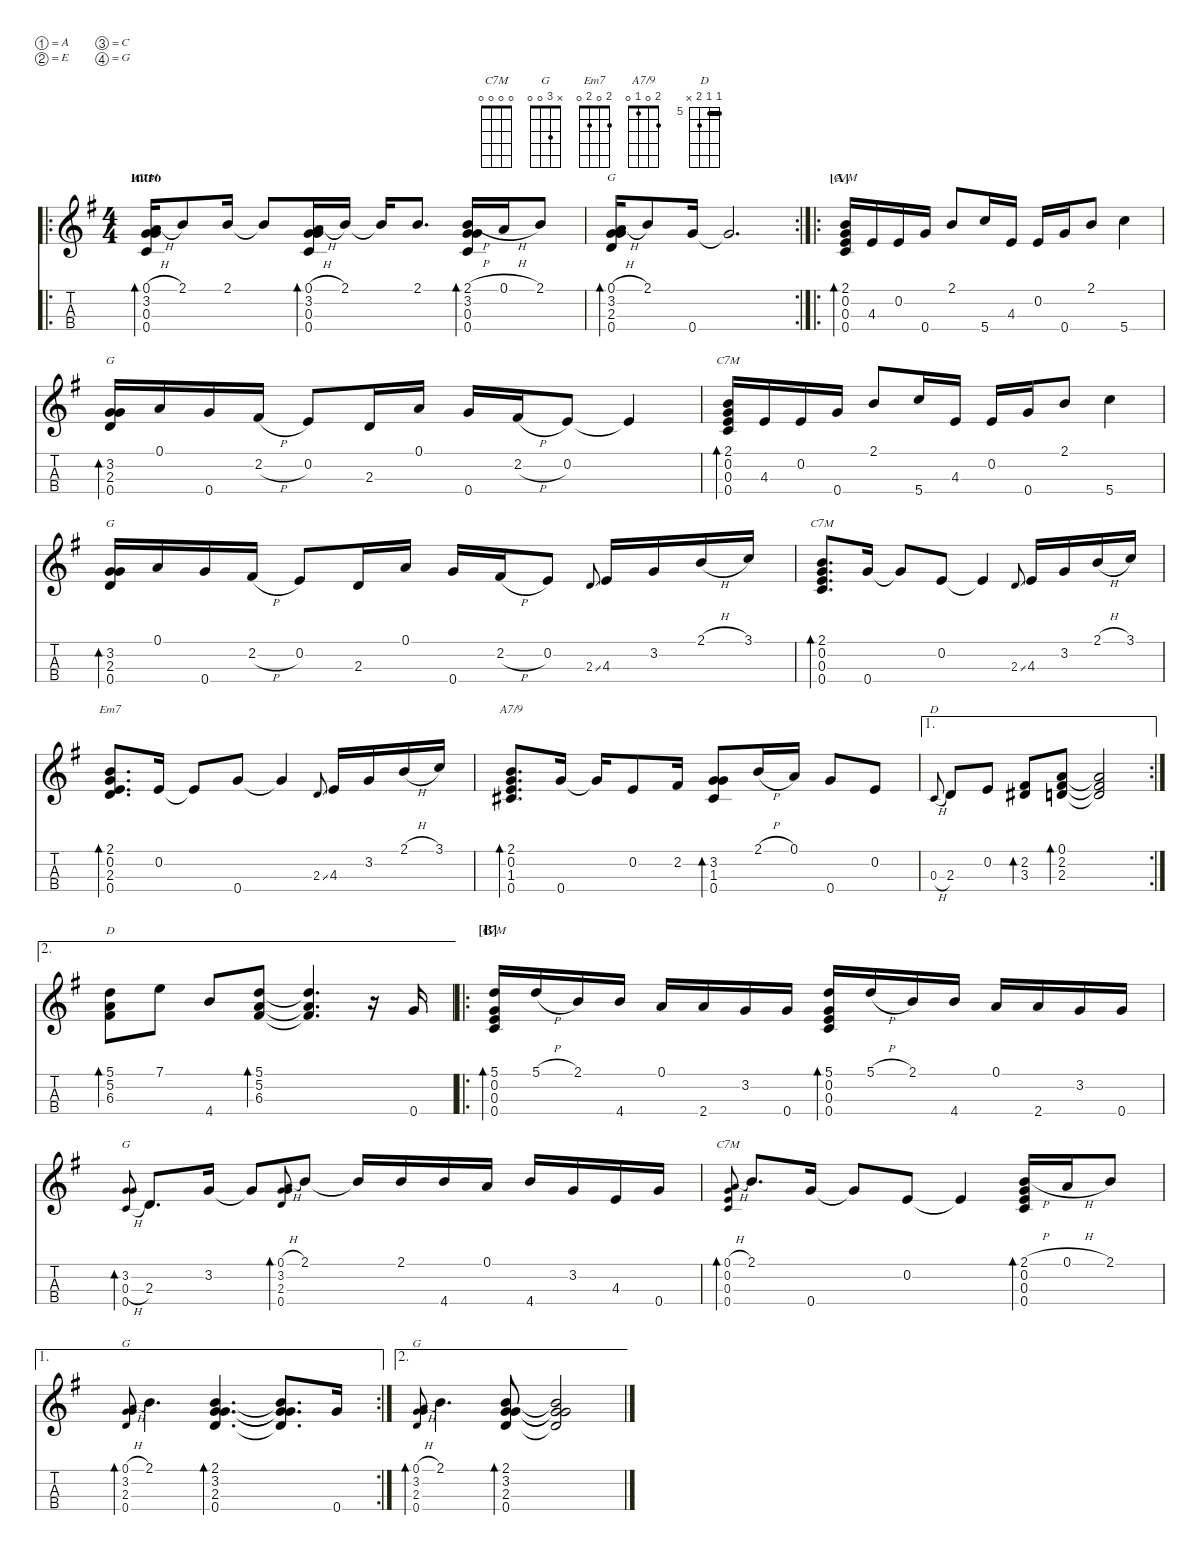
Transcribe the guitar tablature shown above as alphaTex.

\defaultSystemsLayout 4
\hideDynamics
\bracketExtendMode nobrackets
\otherSystemsTrackNameOrientation horizontal
\defaultBarNumberDisplay Hide
\track ("Ukulele" " ") {defaultSystemsLayout 4 instrument acousticguitarnylon}
\staff {score tabs}
\tuning (A4 E4 C4 G4)
\displaytranspose 0
\chord ("C7M" 0 3 0 0) {showfingering false}
\chord ("G" 0 3 2 0) {showfingering false}
\chord ("C7M" 2 0 0 0) {showfingering false}
\chord ("G" x 3 2 0) {showfingering false}
\chord ("Em7" 2 0 2 0) {showfingering false}
\chord ("A7/9" 2 0 1 0) {showfingering false}
\chord ("D" x x 0 x) {showfingering false}
\chord ("D" 5 5 6 x) {firstfret 5 showfingering false barre 5}
\chord ("C7M" 5 0 0 0) {showfingering false}
\chord ("G" x 3 0 0) {showfingering false}
\chord ("C7M" 0 0 0 0) {showfingering false}
\ro
\ts (4 4)
\section ("" "Intro")
\tempo (65 hide)
\clef g2
\scale
1.17963
\ks g
(0.4{acc forcenatural} 3.2{acc forcenatural} 0.3{acc forcenatural} 0.1{h acc forcenatural}).16{bd 30 ch "C7M" dy mf instrument acousticguitarnylon beam Up} 2.1{acc forcenatural}.8{beam Up} 2.1{acc forcenatural}.16{beam Up} 2.1{t acc forcenatural}.8{beam Up} (0.4{acc forcenatural} 3.2{acc forcenatural} 0.3{acc forcenatural} 0.1{h acc forcenatural}).16{bd 30 beam Up} 2.1{acc forcenatural}.16{beam Up} 2.1{t acc forcenatural}.16{beam Up} 2.1{acc forcenatural}.8{d beam Up} (0.4{acc forcenatural} 3.2{acc forcenatural} 0.3{acc forcenatural} 2.1{h acc forcenatural}).16{bd 30 beam Up} 0.1{h acc forcenatural}.16{beam Up} 2.1{acc forcenatural}.8{beam Up} |
\rc 2
\scale
1.10716 (0.4{acc forcenatural} 3.2{acc forcenatural} 2.3{acc forcenatural} 0.1{h acc forcenatural}).16{bd 30 ch "G" beam Up} 2.1{acc forcenatural}.8{beam Up} 0.4{acc forcenatural}.16{beam Up} 0.4{t acc forcenatural}.2{d beam Up} |
\ro
\section ("A" "")
(0.3{acc forcenatural} 0.2{acc forcenatural} 0.4{acc forcenatural} 2.1{acc forcenatural}).16{bd 30 ch "C7M" beam Up} 4.3{acc forcenatural}.16{beam Up} 0.2{acc forcenatural}.16{beam Up} 0.4{acc forcenatural}.16{beam Up} 2.1{acc forcenatural}.8{beam Up} 5.4{acc forcenatural}.16{beam Up} 4.3{acc forcenatural}.16{beam Up} 0.2{acc forcenatural}.16{beam Up} 0.4{acc forcenatural}.16{beam Up} 2.1{acc forcenatural}.8{beam Up} 5.4{acc forcenatural}.4{beam Down} |
(3.2{acc forcenatural} 0.4{acc forcenatural} 2.3{acc forcenatural}).16{bd 30 ch "G" beam Up} 0.1{acc forcenatural}.16{beam Up} 0.4{acc forcenatural}.16{beam Up} 2.2{h acc #}.16{beam Up} 0.2{acc forcenatural}.8{beam Up} 2.3{acc forcenatural}.16{beam Up} 0.1{acc forcenatural}.16{beam Up} 0.4{acc forcenatural}.16{beam Up} 2.2{h acc #}.16{beam Up} 0.2{acc forcenatural}.8{beam Up} 0.2{t acc forcenatural}.4{beam Up} |
(0.3{acc forcenatural} 0.2{acc forcenatural} 0.4{acc forcenatural} 2.1{acc forcenatural}).16{bd 30 ch "C7M" beam Up} 4.3{acc forcenatural}.16{beam Up} 0.2{acc forcenatural}.16{beam Up} 0.4{acc forcenatural}.16{beam Up} 2.1{acc forcenatural}.8{beam Up} 5.4{acc forcenatural}.16{beam Up} 4.3{acc forcenatural}.16{beam Up} 0.2{acc forcenatural}.16{beam Up} 0.4{acc forcenatural}.16{beam Up} 2.1{acc forcenatural}.8{beam Up} 5.4{acc forcenatural}.4{beam Down} |
(3.2{acc forcenatural} 0.4{acc forcenatural} 2.3{acc forcenatural}).16{bd 30 ch "G" beam Up} 0.1{acc forcenatural}.16{beam Up} 0.4{acc forcenatural}.16{beam Up} 2.2{h acc #}.16{beam Up} 0.2{acc forcenatural}.8{beam Up} 2.3{acc forcenatural}.16{beam Up} 0.1{acc forcenatural}.16{beam Up} 0.4{acc forcenatural}.16{beam Up} 2.2{h acc #}.16{beam Up} 0.2{acc forcenatural}.8{beam Up} 2.3{ss acc forcenatural}.8{gr onbeat beam Up} 4.3{acc forcenatural}.16{beam Up} 3.2{acc forcenatural}.16{beam Up} 2.1{h acc forcenatural}.16{beam Up} 3.1{acc forcenatural}.16{beam Up} |
(0.3{acc forcenatural} 0.2{acc forcenatural} 0.4{acc forcenatural} 2.1{acc forcenatural}).8{d bd 30 ch "C7M" beam Up} 0.4{acc forcenatural}.16{beam Up} 0.4{t acc forcenatural}.8{beam Up} 0.2{acc forcenatural}.8{beam Up} 0.2{t acc forcenatural}.4{beam Up} 2.3{ss acc forcenatural}.8{gr onbeat beam Up} 4.3{acc forcenatural}.16{beam Up} 3.2{acc forcenatural}.16{beam Up} 2.1{h acc forcenatural}.16{beam Up} 3.1{acc forcenatural}.16{beam Up} |
(2.3{acc forcenatural} 0.2{acc forcenatural} 0.4{acc forcenatural} 2.1{acc forcenatural}).8{d bd 30 ch "Em7" beam Up} 0.2{acc forcenatural}.16{beam Up} 0.2{t acc forcenatural}.8{beam Up} 0.4{acc forcenatural}.8{beam Up} 0.4{t acc forcenatural}.4{beam Up} 2.3{ss acc forcenatural}.8{gr onbeat beam Up} 4.3{acc forcenatural}.16{beam Up} 3.2{acc forcenatural}.16{beam Up} 2.1{h acc forcenatural}.16{beam Up} 3.1{acc forcenatural}.16{beam Up} |
(1.3{acc #} 0.2{acc forcenatural} 0.4{acc forcenatural} 2.1{acc forcenatural}).8{d bd 30 ch "A7/9" beam Up} 0.4{acc forcenatural}.16{beam Up} 0.4{t acc forcenatural}.16{beam Up} 0.2{acc forcenatural}.8{beam Up} 2.2{acc #}.16{beam Up} (0.4{acc forcenatural} 3.2{acc forcenatural} 1.3{acc #}).8{bd 30 beam Up} 2.1{h acc forcenatural}.16{beam Up} 0.1{acc forcenatural}.16{beam Up} 0.4{acc forcenatural}.8{beam Up} 0.2{acc forcenatural}.8{beam Up} |
\ae 1
\rc 2
0.3{h acc forcenatural}.8{ch "D" gr onbeat beam Up} 2.3{acc forcenatural}.8{beam Up} 0.2{acc forcenatural}.8{beam Up} (3.3{acc #} 2.2{acc #}).8{bd 30 beam Up} (2.3{acc forcenatural} 2.2{acc #} 0.1{acc forcenatural}).8{bd 30 beam Up} (0.1{t acc forcenatural} 2.2{t acc #} 2.3{t acc forcenatural}).2{beam Up} |
\ae 2
(6.3{acc #} 5.2{acc forcenatural} 5.1{acc forcenatural}).8{bd 30 ch "D" beam Down} 7.1{acc forcenatural}.8{beam Down} 4.4{acc forcenatural}.8{beam Up} (6.3{acc #} 5.2{acc forcenatural} 5.1{acc forcenatural}).8{bd 30 beam Up} (5.1{t acc forcenatural} 5.2{t acc forcenatural} 6.3{t acc #}).4{d beam Up} r.16{beam Up} 0.4{acc forcenatural}.16{beam Up} |
\ro
\section ("B" "")
(5.1{acc forcenatural} 0.3{acc forcenatural} 0.2{acc forcenatural} 0.4{acc forcenatural}).16{bd 30 ch "C7M" beam Up} 5.1{h acc forcenatural}.16{beam Up} 2.1{acc forcenatural}.16{beam Up} 4.4{acc forcenatural}.16{beam Up} 0.1{acc forcenatural}.16{beam Up} 2.4{acc forcenatural}.16{beam Up} 3.2{acc forcenatural}.16{beam Up} 0.4{acc forcenatural}.16{beam Up} (5.1{acc forcenatural} 0.3{acc forcenatural} 0.2{acc forcenatural} 0.4{acc forcenatural}).16{bd 30 beam Up} 5.1{h acc forcenatural}.16{beam Up} 2.1{acc forcenatural}.16{beam Up} 4.4{acc forcenatural}.16{beam Up} 0.1{acc forcenatural}.16{beam Up} 2.4{acc forcenatural}.16{beam Up} 3.2{acc forcenatural}.16{beam Up} 0.4{acc forcenatural}.16{beam Up} |
(0.3{h acc forcenatural} 0.4{acc forcenatural} 3.2{acc forcenatural}).8{bd 30 ch "G" gr onbeat beam Up} 2.3{acc forcenatural}.8{d beam Up} 3.2{acc forcenatural}.16{beam Up} 3.2{t acc forcenatural}.8{beam Up} (0.1{h acc forcenatural} 0.4{acc forcenatural} 3.2{acc forcenatural} 2.3{acc forcenatural}).8{bd 30 gr onbeat dy f beam Up} 2.1{acc forcenatural}.8{beam Up} 2.1{t acc forcenatural}.16{beam Up} 2.1{acc forcenatural}.16{beam Up} 4.4{acc forcenatural}.16{beam Up} 0.1{acc forcenatural}.16{beam Up} 4.4{acc forcenatural}.16{beam Up} 3.2{acc forcenatural}.16{beam Up} 4.3{acc forcenatural}.16{beam Up} 0.4{acc forcenatural}.16{beam Up} |
(0.1{h acc forcenatural} 0.3{acc forcenatural} 0.2{acc forcenatural} 0.4{acc forcenatural}).8{bd 30 ch "C7M" gr onbeat beam Up} 2.1{acc forcenatural}.8{d beam Up} 0.4{acc forcenatural}.16{beam Up} 0.4{t acc forcenatural}.8{beam Up} 0.2{acc forcenatural}.8{beam Up} 0.2{t acc forcenatural}.4{beam Up} (0.2{acc forcenatural} 0.3{acc forcenatural} 0.4{acc forcenatural} 2.1{h acc forcenatural}).16{bd 30 beam Up} 0.1{h acc forcenatural}.16{beam Up} 2.1{acc forcenatural}.8{beam Up} |
\ae 1
\rc 2
(0.1{h acc forcenatural} 0.4{acc forcenatural} 3.2{acc forcenatural} 2.3{acc forcenatural}).8{bd 30 ch "G" gr onbeat beam Up} 2.1{acc forcenatural}.4{d beam Down} (2.1{acc forcenatural} 0.4{acc forcenatural} 3.2{acc forcenatural} 2.3{acc forcenatural}).4{d bd 30 beam Up} (2.1{t acc forcenatural} 0.4{t acc forcenatural} 2.3{t acc forcenatural} 3.2{t acc forcenatural}).8{d beam Up} 0.4{acc forcenatural}.16{beam Up} |
\ae 2
(0.1{h acc forcenatural} 0.4{acc forcenatural} 3.2{acc forcenatural} 2.3{acc forcenatural}).8{bd 30 ch "G" gr onbeat beam Up} 2.1{acc forcenatural}.4{d beam Down} (2.1{acc forcenatural} 0.4{acc forcenatural} 3.2{acc forcenatural} 2.3{acc forcenatural}).8{bd 30 beam Up} (2.1{t acc forcenatural} 0.4{t acc forcenatural} 2.3{t acc forcenatural} 3.2{t acc forcenatural}).2{beam Up}
